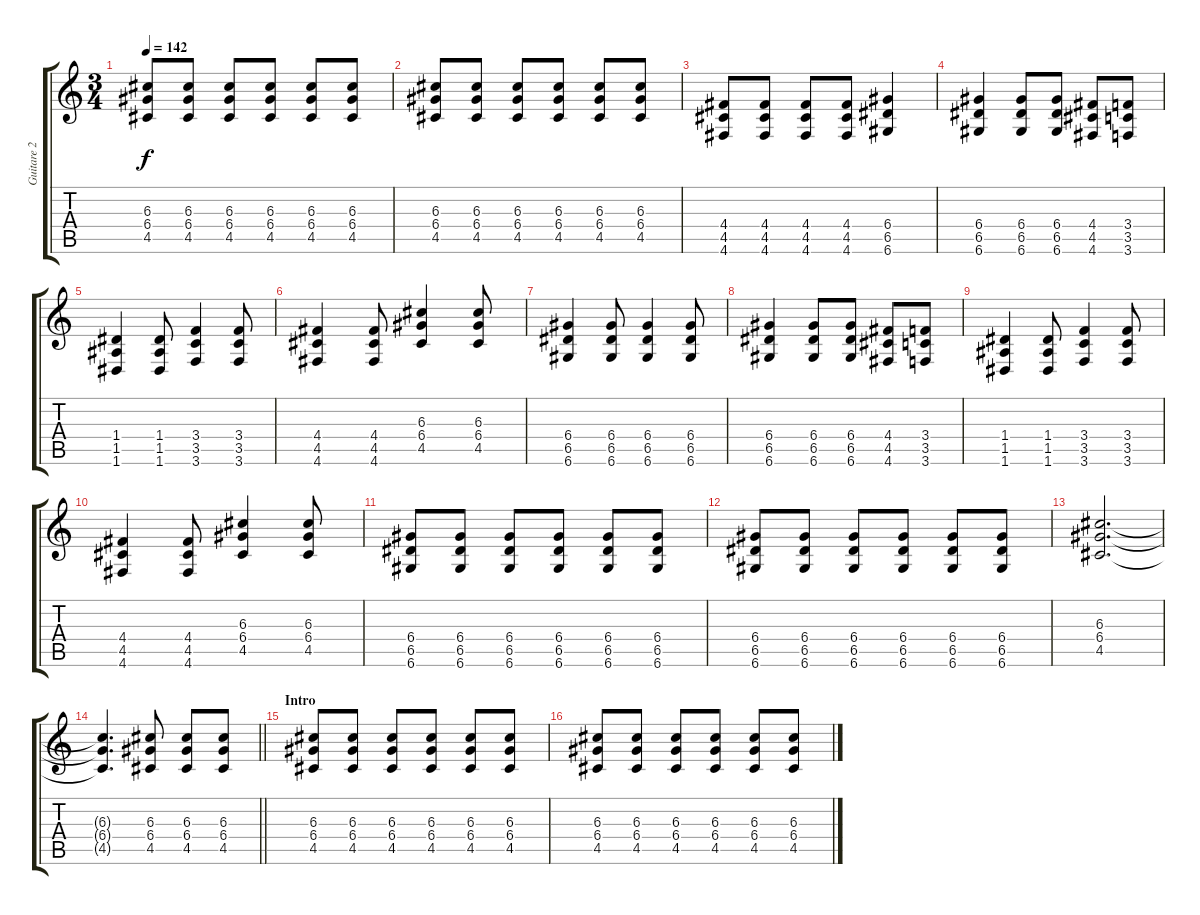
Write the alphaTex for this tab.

\track ("Guitare 2" "Guitare 2") {instrument overdrivenguitar}
\staff {score tabs}
\tuning (E4 B3 G3 D3 A2 D2) {hide}
\ts (3 4)
\tempo 142
\clef g2
\ks c
(6.3 6.4 4.5).8{dy f} (6.3 6.4 4.5).8 (6.3 6.4 4.5).8 (6.3 6.4 4.5).8 (6.3 6.4 4.5).8 (6.3 6.4 4.5).8 |
(6.3 6.4 4.5).8 (6.3 6.4 4.5).8 (6.3 6.4 4.5).8 (6.3 6.4 4.5).8 (6.3 6.4 4.5).8 (6.3 6.4 4.5).8 |
(4.4 4.5 4.6).8 (4.4 4.5 4.6).8 (4.4 4.5 4.6).8 (4.4 4.5 4.6).8 (6.4 6.5 6.6).4 |
(6.4 6.5 6.6).4 (6.4 6.5 6.6).8 (6.4 6.5 6.6).8 (4.4 4.5 4.6).8 (3.4 3.5 3.6).8 |
(1.4 1.5 1.6).4 (1.4 1.5 1.6).8 (3.4 3.5 3.6).4 (3.4 3.5 3.6).8 |
(4.4 4.5 4.6).4 (4.4 4.5 4.6).8 (6.3 6.4 4.5).4 (6.3 6.4 4.5).8 |
(6.4 6.5 6.6).4 (6.4 6.5 6.6).8 (6.4 6.5 6.6).4 (6.4 6.5 6.6).8 |
(6.4 6.5 6.6).4 (6.4 6.5 6.6).8 (6.4 6.5 6.6).8 (4.4 4.5 4.6).8 (3.4 3.5 3.6).8 |
(1.4 1.5 1.6).4 (1.4 1.5 1.6).8 (3.4 3.5 3.6).4 (3.4 3.5 3.6).8 |
(4.4 4.5 4.6).4 (4.4 4.5 4.6).8 (6.3 6.4 4.5).4 (6.3 6.4 4.5).8 |
(6.4 6.5 6.6).8 (6.4 6.5 6.6).8 (6.4 6.5 6.6).8 (6.4 6.5 6.6).8 (6.4 6.5 6.6).8 (6.4 6.5 6.6).8 |
(6.4 6.5 6.6).8 (6.4 6.5 6.6).8 (6.4 6.5 6.6).8 (6.4 6.5 6.6).8 (6.4 6.5 6.6).8 (6.4 6.5 6.6).8 |
(6.3 6.4 4.5).2{d} |
\barLineRight lightlight
(6.3{t} 6.4{t} 4.5{t}).4{d} (6.3 6.4 4.5).8 (6.3 6.4 4.5).8 (6.3 6.4 4.5).8 |
\section ("" "Intro")
(6.3 6.4 4.5).8 (6.3 6.4 4.5).8 (6.3 6.4 4.5).8 (6.3 6.4 4.5).8 (6.3 6.4 4.5).8 (6.3 6.4 4.5).8 |
(6.3 6.4 4.5).8 (6.3 6.4 4.5).8 (6.3 6.4 4.5).8 (6.3 6.4 4.5).8 (6.3 6.4 4.5).8 (6.3 6.4 4.5).8
